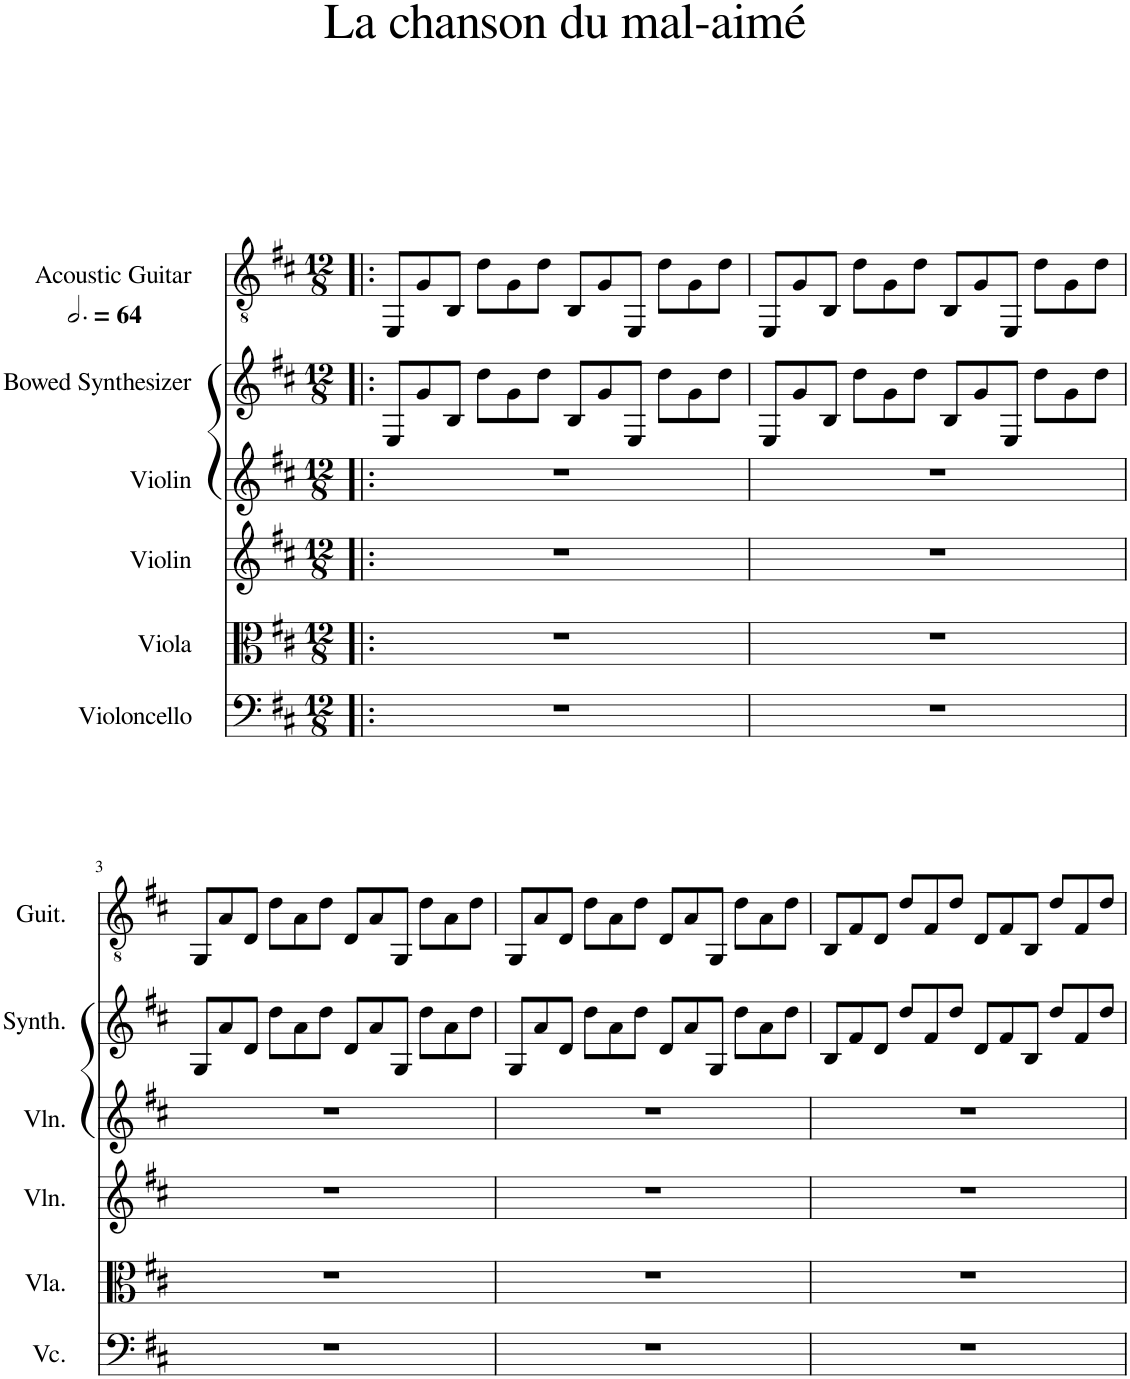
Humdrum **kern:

**kern	**kern	**kern	**kern	**kern	**kern
*part6	*part5	*part4	*part3	*part2	*part1
*staff6	*staff5	*staff4	*staff3	*staff2	*staff1
*I"Violoncello	*I"Viola	*I"Violin	*I"Violin	*I"Bowed Synthesizer	*I"Acoustic Guitar
*I'Vc.	*I'Vla.	*I'Vln.	*I'Vln.	*I'Synth.	*I'Guit.
*clefF4	*clefC3	*clefG2	*clefG2	*clefG2	*clefGv2
*k[f#c#]	*k[f#c#]	*k[f#c#]	*k[f#c#]	*k[f#c#]	*k[f#c#]
*M12/8	*M12/8	*M12/8	*M12/8	*M12/8	*M12/8
*MM192	*MM192	*MM192	*MM192	*MM192	*MM192
=1!|:	=1!|:	=1!|:	=1!|:	=1!|:	=1!|:
1.r	1.r	1.r	1.r	8E/L	8EE/L
.	.	.	.	8g/	8G/
.	.	.	.	8B/J	8BB/J
.	.	.	.	8dd\L	8d\L
.	.	.	.	8g\	8G\
.	.	.	.	8dd\J	8d\J
.	.	.	.	8B/L	8BB/L
.	.	.	.	8g/	8G/
.	.	.	.	8E/J	8EE/J
.	.	.	.	8dd\L	8d\L
.	.	.	.	8g\	8G\
.	.	.	.	8dd\J	8d\J
=2	=2	=2	=2	=2	=2
1.r	1.r	1.r	1.r	8E/L	8EE/L
.	.	.	.	8g/	8G/
.	.	.	.	8B/J	8BB/J
.	.	.	.	8dd\L	8d\L
.	.	.	.	8g\	8G\
.	.	.	.	8dd\J	8d\J
.	.	.	.	8B/L	8BB/L
.	.	.	.	8g/	8G/
.	.	.	.	8E/J	8EE/J
.	.	.	.	8dd\L	8d\L
.	.	.	.	8g\	8G\
.	.	.	.	8dd\J	8d\J
!!LO:LB:g=z
=3	=3	=3	=3	=3	=3
1.r	1.r	1.r	1.r	8G/L	8GG/L
.	.	.	.	8a/	8A/
.	.	.	.	8d/J	8D/J
.	.	.	.	8dd\L	8d\L
.	.	.	.	8a\	8A\
.	.	.	.	8dd\J	8d\J
.	.	.	.	8d/L	8D/L
.	.	.	.	8a/	8A/
.	.	.	.	8G/J	8GG/J
.	.	.	.	8dd\L	8d\L
.	.	.	.	8a\	8A\
.	.	.	.	8dd\J	8d\J
=4	=4	=4	=4	=4	=4
1.r	1.r	1.r	1.r	8G/L	8GG/L
.	.	.	.	8a/	8A/
.	.	.	.	8d/J	8D/J
.	.	.	.	8dd\L	8d\L
.	.	.	.	8a\	8A\
.	.	.	.	8dd\J	8d\J
.	.	.	.	8d/L	8D/L
.	.	.	.	8a/	8A/
.	.	.	.	8G/J	8GG/J
.	.	.	.	8dd\L	8d\L
.	.	.	.	8a\	8A\
.	.	.	.	8dd\J	8d\J
=5	=5	=5	=5	=5	=5
1.r	1.r	1.r	1.r	8B/L	8BB/L
.	.	.	.	8f#/	8F#/
.	.	.	.	8d/J	8D/J
.	.	.	.	8dd/L	8d/L
.	.	.	.	8f#/	8F#/
.	.	.	.	8dd/J	8d/J
.	.	.	.	8d/L	8D/L
.	.	.	.	8f#/	8F#/
.	.	.	.	8B/J	8BB/J
.	.	.	.	8dd/L	8d/L
.	.	.	.	8f#/	8F#/
.	.	.	.	8dd/J	8d/J
=	=	=	=	=	=
*-	*-	*-	*-	*-	*-
